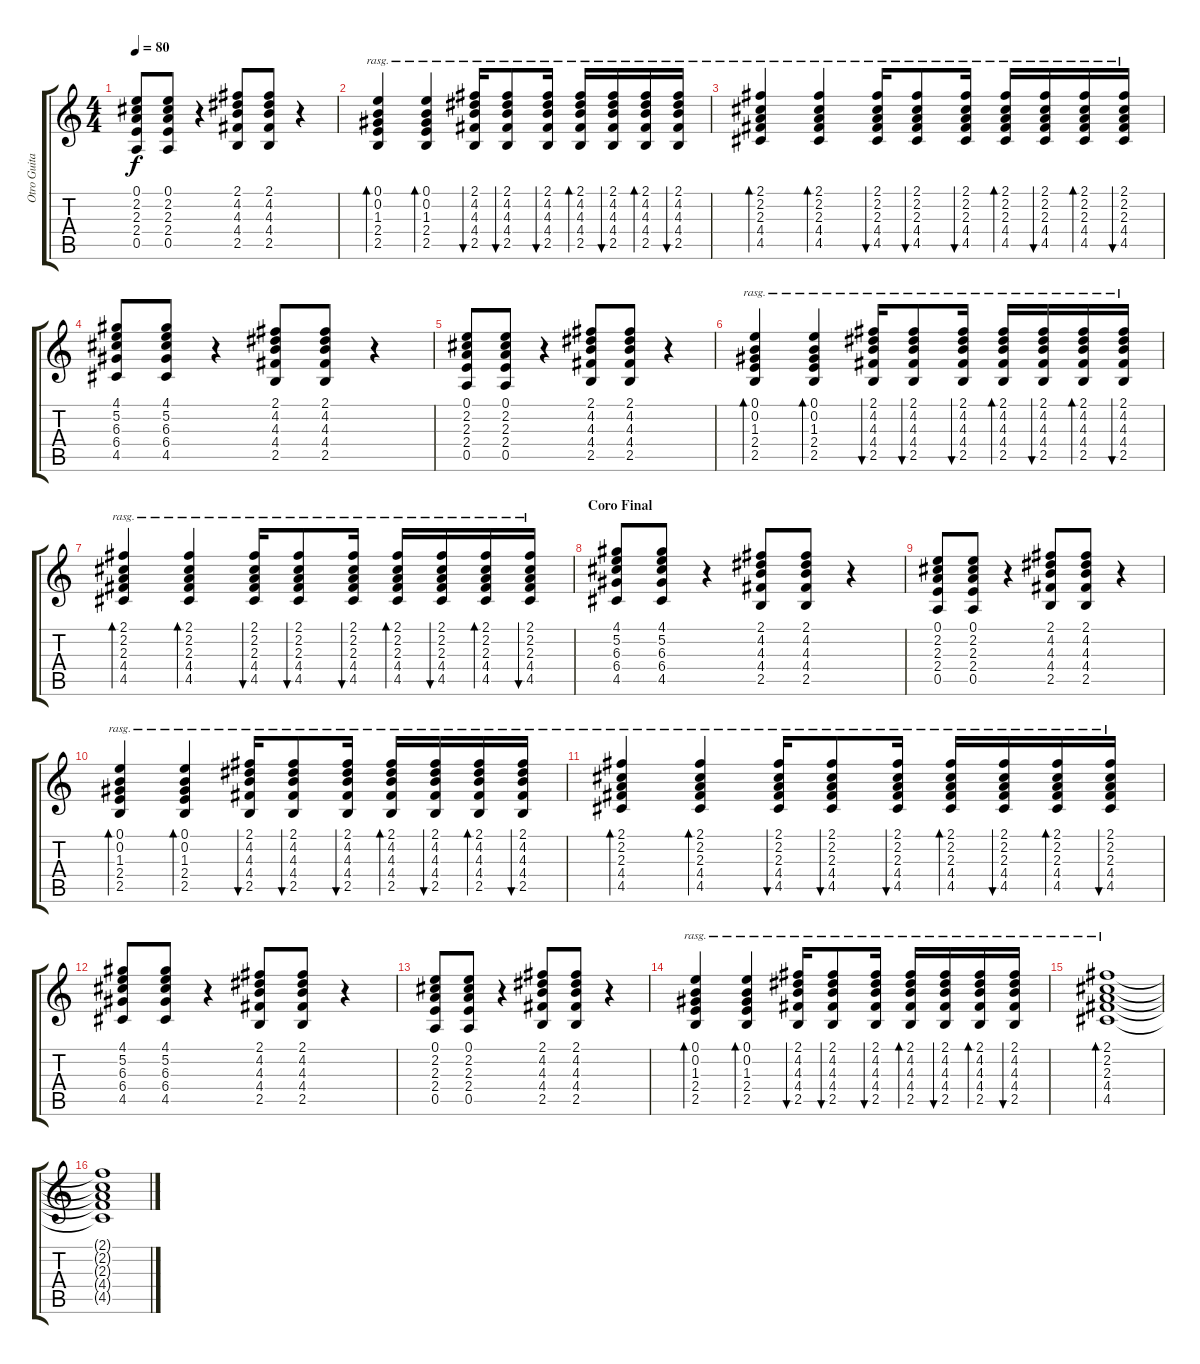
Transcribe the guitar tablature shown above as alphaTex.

\track ("Otro Guitarrista" "Otro Guita") {instrument acousticguitarnylon}
\staff {score tabs}
\tuning (E4 B3 G3 D3 A2 E2) {hide}
\ts (4 4)
\tempo 80
\clef g2
\ks c
(0.1 2.2 2.3 2.4 0.5).8{dy f} (0.1 2.2 2.3 2.4 0.5).8 r.4 (2.1 4.2 4.3 4.4 2.5).8 (2.1 4.2 4.3 4.4 2.5).8 r.4 |
(0.1 0.2 1.3 2.4 2.5).4{bd 30 rasg ii} (0.1 0.2 1.3 2.4 2.5).4{bd 30 rasg ii} (2.1 4.2 4.3 4.4 2.5).16{bu 30 rasg ii} (2.1 4.2 4.3 4.4 2.5).8{bu 30 rasg ii} (2.1 4.2 4.3 4.4 2.5).16{bu 30 rasg ii} (2.1 4.2 4.3 4.4 2.5).16{bd 30 rasg ii} (2.1 4.2 4.3 4.4 2.5).16{bu 30 rasg ii} (2.1 4.2 4.3 4.4 2.5).16{bd 30 rasg ii} (2.1 4.2 4.3 4.4 2.5).16{bu 30 rasg ii} |
(2.1 2.2 2.3 4.4 4.5).4{bd 30 rasg ii} (2.1 2.2 2.3 4.4 4.5).4{bd 30 rasg ii} (2.1 2.2 2.3 4.4 4.5).16{bu 30 rasg ii} (2.1 2.2 2.3 4.4 4.5).8{bu 30 rasg ii} (2.1 2.2 2.3 4.4 4.5).16{bu 30 rasg ii} (2.1 2.2 2.3 4.4 4.5).16{bd 30 rasg ii} (2.1 2.2 2.3 4.4 4.5).16{bu 30 rasg ii} (2.1 2.2 2.3 4.4 4.5).16{bd 30 rasg ii} (2.1 2.2 2.3 4.4 4.5).16{bu 30 rasg ii} |
(4.1 5.2 6.3 6.4 4.5).8 (4.1 5.2 6.3 6.4 4.5).8 r.4 (2.1 4.2 4.3 4.4 2.5).8 (2.1 4.2 4.3 4.4 2.5).8 r.4 |
(0.1 2.2 2.3 2.4 0.5).8 (0.1 2.2 2.3 2.4 0.5).8 r.4 (2.1 4.2 4.3 4.4 2.5).8 (2.1 4.2 4.3 4.4 2.5).8 r.4 |
(0.1 0.2 1.3 2.4 2.5).4{bd 30 rasg ii} (0.1 0.2 1.3 2.4 2.5).4{bd 30 rasg ii} (2.1 4.2 4.3 4.4 2.5).16{bu 30 rasg ii} (2.1 4.2 4.3 4.4 2.5).8{bu 30 rasg ii} (2.1 4.2 4.3 4.4 2.5).16{bu 30 rasg ii} (2.1 4.2 4.3 4.4 2.5).16{bd 30 rasg ii} (2.1 4.2 4.3 4.4 2.5).16{bu 30 rasg ii} (2.1 4.2 4.3 4.4 2.5).16{bd 30 rasg ii} (2.1 4.2 4.3 4.4 2.5).16{bu 30 rasg ii} |
(2.1 2.2 2.3 4.4 4.5).4{bd 30 rasg ii} (2.1 2.2 2.3 4.4 4.5).4{bd 30 rasg ii} (2.1 2.2 2.3 4.4 4.5).16{bu 30 rasg ii} (2.1 2.2 2.3 4.4 4.5).8{bu 30 rasg ii} (2.1 2.2 2.3 4.4 4.5).16{bu 30 rasg ii} (2.1 2.2 2.3 4.4 4.5).16{bd 30 rasg ii} (2.1 2.2 2.3 4.4 4.5).16{bu 30 rasg ii} (2.1 2.2 2.3 4.4 4.5).16{bd 30 rasg ii} (2.1 2.2 2.3 4.4 4.5).16{bu 30 rasg ii} |
\section ("" "Coro Final")
(4.1 5.2 6.3 6.4 4.5).8 (4.1 5.2 6.3 6.4 4.5).8 r.4 (2.1 4.2 4.3 4.4 2.5).8 (2.1 4.2 4.3 4.4 2.5).8 r.4 |
(0.1 2.2 2.3 2.4 0.5).8 (0.1 2.2 2.3 2.4 0.5).8 r.4 (2.1 4.2 4.3 4.4 2.5).8 (2.1 4.2 4.3 4.4 2.5).8 r.4 |
(0.1 0.2 1.3 2.4 2.5).4{bd 30 rasg ii} (0.1 0.2 1.3 2.4 2.5).4{bd 30 rasg ii} (2.1 4.2 4.3 4.4 2.5).16{bu 30 rasg ii} (2.1 4.2 4.3 4.4 2.5).8{bu 30 rasg ii} (2.1 4.2 4.3 4.4 2.5).16{bu 30 rasg ii} (2.1 4.2 4.3 4.4 2.5).16{bd 30 rasg ii} (2.1 4.2 4.3 4.4 2.5).16{bu 30 rasg ii} (2.1 4.2 4.3 4.4 2.5).16{bd 30 rasg ii} (2.1 4.2 4.3 4.4 2.5).16{bu 30 rasg ii} |
(2.1 2.2 2.3 4.4 4.5).4{bd 30 rasg ii} (2.1 2.2 2.3 4.4 4.5).4{bd 30 rasg ii} (2.1 2.2 2.3 4.4 4.5).16{bu 30 rasg ii} (2.1 2.2 2.3 4.4 4.5).8{bu 30 rasg ii} (2.1 2.2 2.3 4.4 4.5).16{bu 30 rasg ii} (2.1 2.2 2.3 4.4 4.5).16{bd 30 rasg ii} (2.1 2.2 2.3 4.4 4.5).16{bu 30 rasg ii} (2.1 2.2 2.3 4.4 4.5).16{bd 30 rasg ii} (2.1 2.2 2.3 4.4 4.5).16{bu 30 rasg ii} |
(4.1 5.2 6.3 6.4 4.5).8 (4.1 5.2 6.3 6.4 4.5).8 r.4 (2.1 4.2 4.3 4.4 2.5).8 (2.1 4.2 4.3 4.4 2.5).8 r.4 |
(0.1 2.2 2.3 2.4 0.5).8 (0.1 2.2 2.3 2.4 0.5).8 r.4 (2.1 4.2 4.3 4.4 2.5).8 (2.1 4.2 4.3 4.4 2.5).8 r.4 |
(0.1 0.2 1.3 2.4 2.5).4{bd 30 rasg ii} (0.1 0.2 1.3 2.4 2.5).4{bd 30 rasg ii} (2.1 4.2 4.3 4.4 2.5).16{bu 30 rasg ii} (2.1 4.2 4.3 4.4 2.5).8{bu 30 rasg ii} (2.1 4.2 4.3 4.4 2.5).16{bu 30 rasg ii} (2.1 4.2 4.3 4.4 2.5).16{bd 30 rasg ii} (2.1 4.2 4.3 4.4 2.5).16{bu 30 rasg ii} (2.1 4.2 4.3 4.4 2.5).16{bd 30 rasg ii} (2.1 4.2 4.3 4.4 2.5).16{bu 30 rasg ii} |
(2.1 2.2 2.3 4.4 4.5).1{bd 240 rasg ii} |
(2.1{t} 2.2{t} 2.3{t} 4.4{t} 4.5{t}).1
